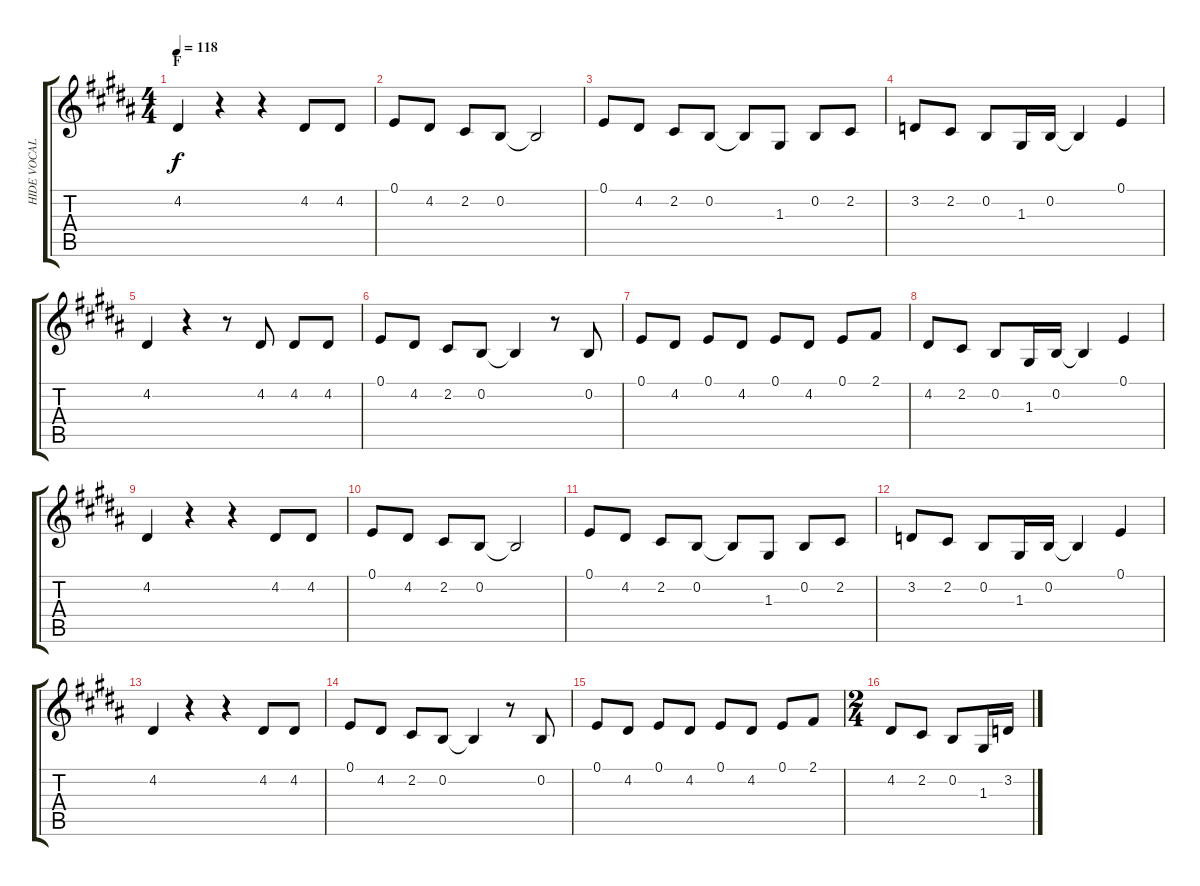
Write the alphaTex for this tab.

\track ("HIDE VOCAL" "HIDE VOCAL") {instrument oboe}
\staff {score tabs}
\tuning (E4 B3 G3 D3 A2 E2) {hide}
\ts (4 4)
\section ("" "F")
\tempo 118
\clef g2
\ks b
4.2.4{dy f} r.4 r.4 4.2.8 4.2.8 |
0.1.8 4.2.8 2.2.8 0.2.8 0.2{t}.2 |
0.1.8 4.2.8 2.2.8 0.2.8 0.2{t}.8 1.3.8 0.2.8 2.2.8 |
3.2.8 2.2.8 0.2.8 1.3.16 0.2.16 0.2{t}.4 0.1.4 |
4.2.4 r.4 r.8 4.2.8 4.2.8 4.2.8 |
0.1.8 4.2.8 2.2.8 0.2.8 0.2{t}.4 r.8 0.2.8 |
0.1.8 4.2.8 0.1.8 4.2.8 0.1.8 4.2.8 0.1.8 2.1.8 |
4.2.8 2.2.8 0.2.8 1.3.16 0.2.16 0.2{t}.4 0.1.4 |
4.2.4 r.4 r.4 4.2.8 4.2.8 |
0.1.8 4.2.8 2.2.8 0.2.8 0.2{t}.2 |
0.1.8 4.2.8 2.2.8 0.2.8 0.2{t}.8 1.3.8 0.2.8 2.2.8 |
3.2.8 2.2.8 0.2.8 1.3.16 0.2.16 0.2{t}.4 0.1.4 |
4.2.4 r.4 r.4 4.2.8 4.2.8 |
0.1.8 4.2.8 2.2.8 0.2.8 0.2{t}.4 r.8 0.2.8 |
0.1.8 4.2.8 0.1.8 4.2.8 0.1.8 4.2.8 0.1.8 2.1.8 |
\ts (2 4)
4.2.8 2.2.8 0.2.8 1.3.16 3.2.16
